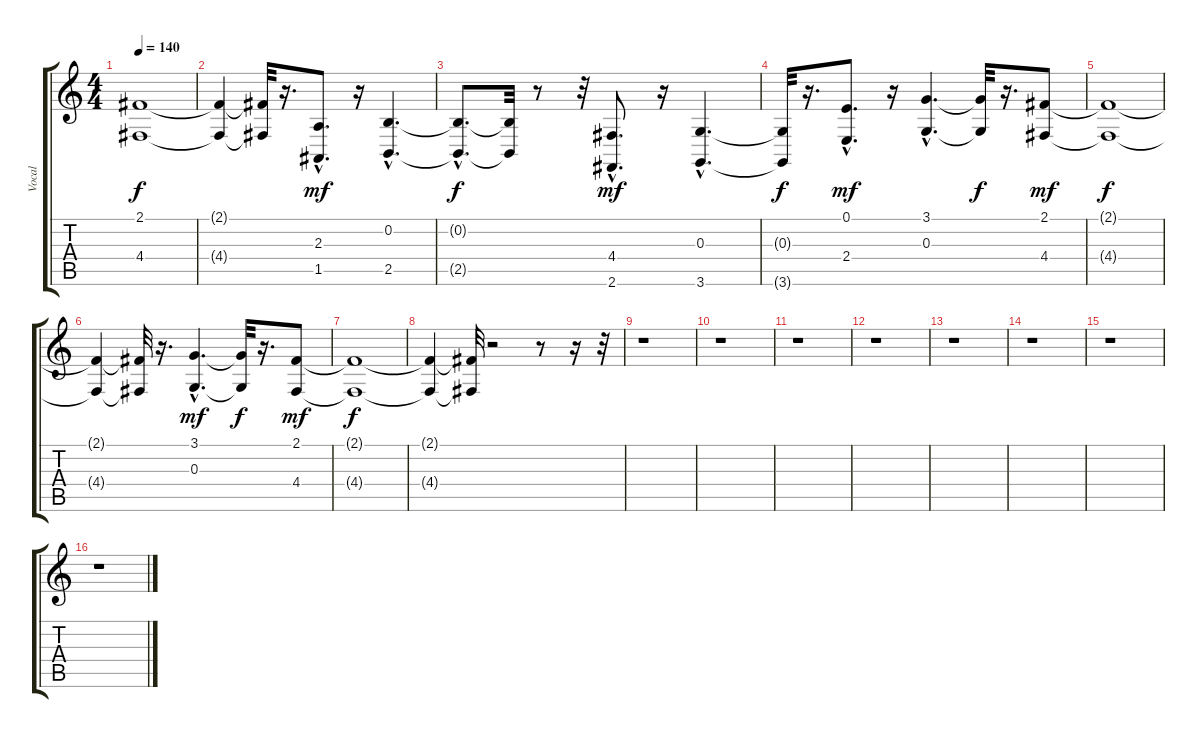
\track ("Vocal" "Vocal") {instrument pad4choir}
\staff {score tabs}
\tuning (E4 B3 G3 D3 A2 E2) {hide}
\ts (4 4)
\tempo 140
\clef g2
\ks c
(2.1{t} 4.4{t}).1{dy f} |
(2.1{t} 4.4{t}).4 (2.1{t} 4.4{t}).32 r.16{d} (2.3{hac} 1.5{hac}).8{d dy mf} r.16 (0.2{hac} 2.5{hac}).4{d} |
(0.2{hac t} 2.5{hac t}).8{d dy f} (0.2{t} 2.5{t}).32 r.8 r.32 (4.4{hac} 2.6{hac}).8{d dy mf} r.16 (0.3{hac} 3.6{hac}).4{d} |
(0.3{t} 3.6{t}).32{dy f} r.16{d} (0.1{hac} 2.4{hac}).8{d dy mf} r.16 (3.1{hac} 0.3{hac}).4{d} (3.1{t} 0.3{t}).32{dy f} r.16{d} (2.1 4.4).8{dy mf} |
(2.1{t} 4.4{t}).1{dy f} |
(2.1{t} 4.4{t}).4 (2.1{t} 4.4{t}).32 r.16{d} (3.1{hac} 0.3{hac}).4{d dy mf} (3.1{t} 0.3{t}).32{dy f} r.16{d} (2.1 4.4).8{dy mf} |
(2.1{t} 4.4{t}).1{dy f} |
(2.1{t} 4.4{t}).4 (2.1{t} 4.4{t}).32 r.2 r.8 r.16 r.32 |
r.1 |
r.1 |
r.1 |
r.1 |
r.1 |
r.1 |
r.1 |
r.1
